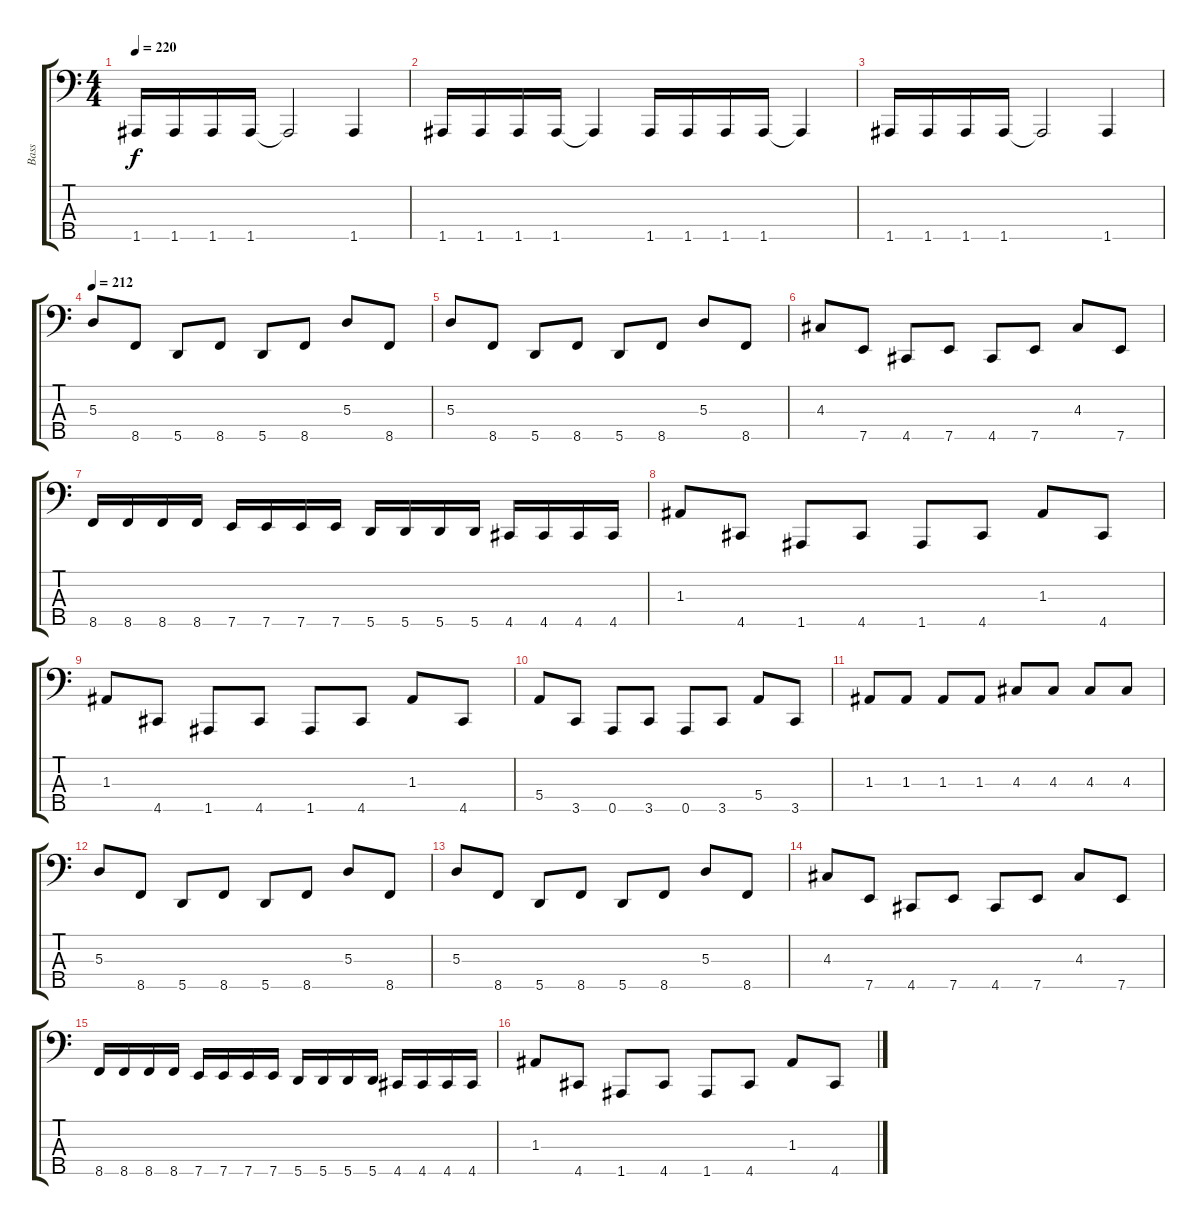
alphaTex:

\track ("Bass" "Bass") {instrument electricbassfinger}
\staff {score tabs}
\tuning (G2 D2 A1 E1 A0) {hide}
\ts (4 4)
\tempo 220
\clef f4
\ks c
1.5.16{dy f} 1.5.16 1.5.16 1.5.16 1.5{t}.2 1.5.4 |
1.5.16 1.5.16 1.5.16 1.5.16 1.5{t}.4 1.5.16 1.5.16 1.5.16 1.5.16 1.5{t}.4 |
1.5.16 1.5.16 1.5.16 1.5.16 1.5{t}.2 1.5.4 |
\tempo 212
5.3.8 8.5.8 5.5.8 8.5.8 5.5.8 8.5.8 5.3.8 8.5.8 |
5.3.8 8.5.8 5.5.8 8.5.8 5.5.8 8.5.8 5.3.8 8.5.8 |
4.3.8 7.5.8 4.5.8 7.5.8 4.5.8 7.5.8 4.3.8 7.5.8 |
8.5.16 8.5.16 8.5.16 8.5.16 7.5.16 7.5.16 7.5.16 7.5.16 5.5.16 5.5.16 5.5.16 5.5.16 4.5.16 4.5.16 4.5.16 4.5.16 |
1.3.8 4.5.8 1.5.8 4.5.8 1.5.8 4.5.8 1.3.8 4.5.8 |
1.3.8 4.5.8 1.5.8 4.5.8 1.5.8 4.5.8 1.3.8 4.5.8 |
5.4.8 3.5.8 0.5.8 3.5.8 0.5.8 3.5.8 5.4.8 3.5.8 |
1.3.8 1.3.8 1.3.8 1.3.8 4.3.8 4.3.8 4.3.8 4.3.8 |
5.3.8 8.5.8 5.5.8 8.5.8 5.5.8 8.5.8 5.3.8 8.5.8 |
5.3.8 8.5.8 5.5.8 8.5.8 5.5.8 8.5.8 5.3.8 8.5.8 |
4.3.8 7.5.8 4.5.8 7.5.8 4.5.8 7.5.8 4.3.8 7.5.8 |
8.5.16 8.5.16 8.5.16 8.5.16 7.5.16 7.5.16 7.5.16 7.5.16 5.5.16 5.5.16 5.5.16 5.5.16 4.5.16 4.5.16 4.5.16 4.5.16 |
1.3.8 4.5.8 1.5.8 4.5.8 1.5.8 4.5.8 1.3.8 4.5.8
